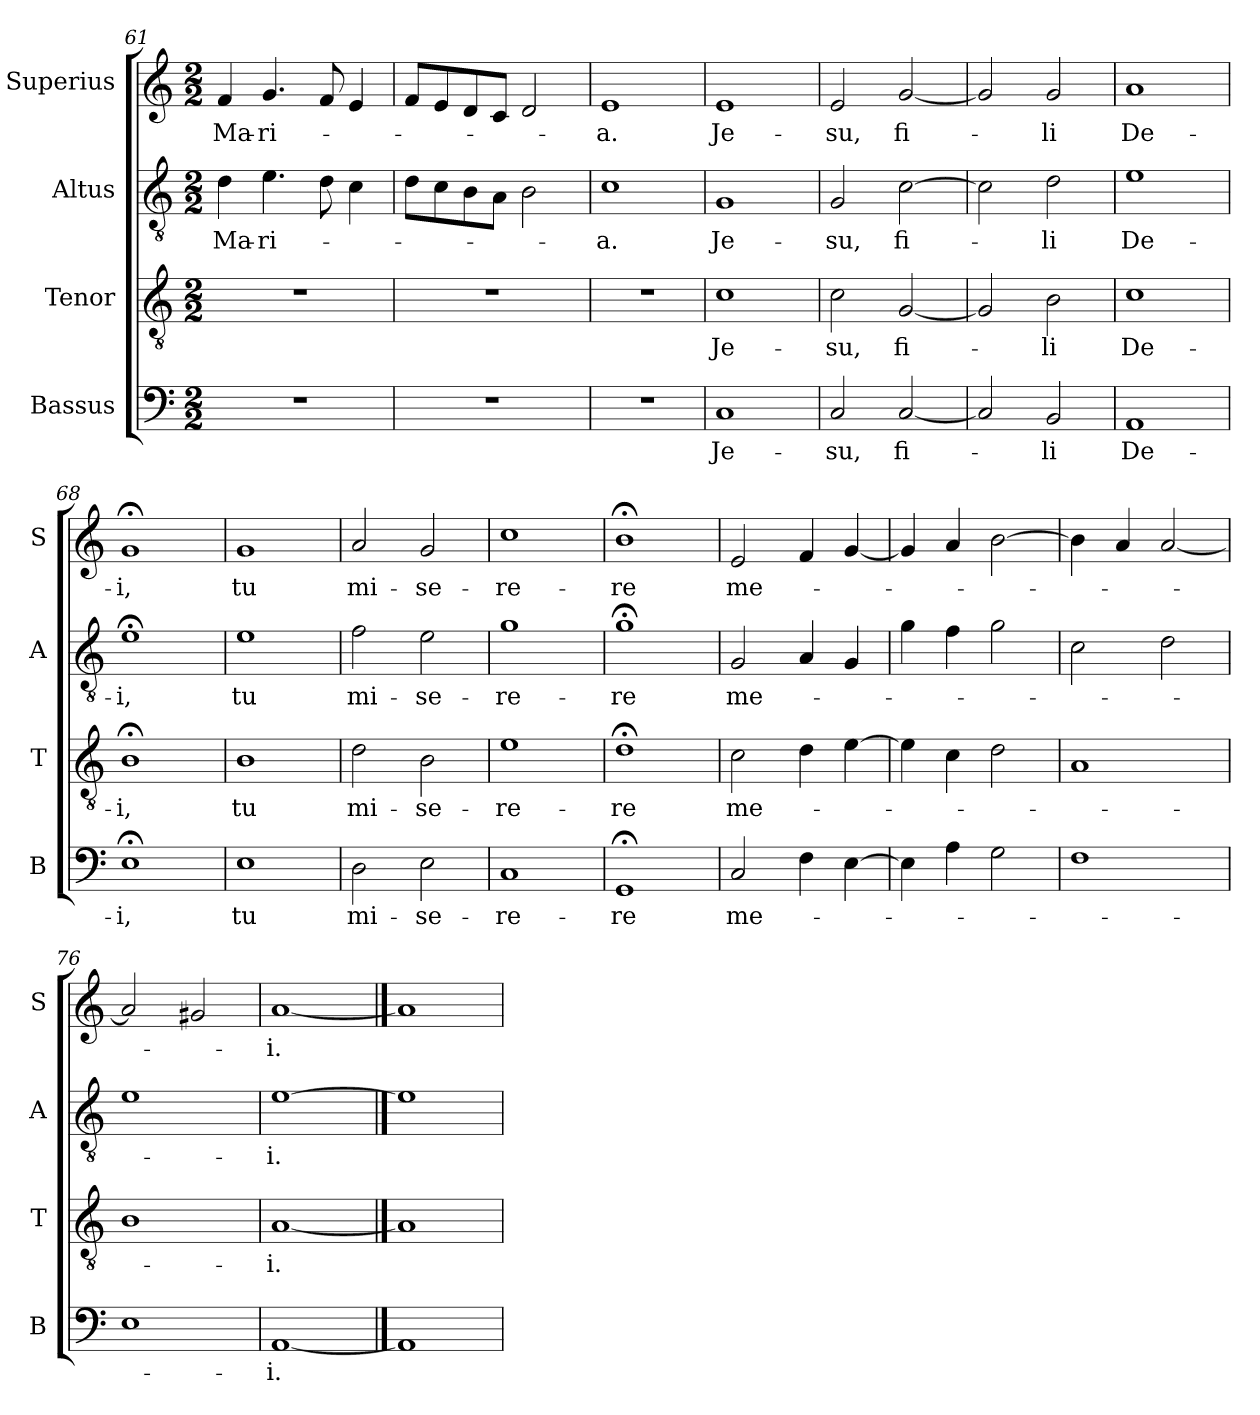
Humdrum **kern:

**kern	**text	**kern	**text	**kern	**text	**kern	**text
*part4	*part4	*part3	*part3	*part2	*part2	*part1	*part1
*staff4	*staff4	*staff3	*staff3	*staff2	*staff2	*staff1	*staff1
*I"Bassus	*	*I"Tenor	*	*I"Altus	*	*I"Superius	*
*I'B	*	*I'T	*	*I'A	*	*I'S	*
*clefF4	*	*clefGv2	*	*clefGv2	*	*clefG2	*
*k[]	*	*k[]	*	*k[]	*	*k[]	*
*M2/2	*	*M2/2	*	*M2/2	*	*M2/2	*
=61	=61	=61	=61	=61	=61	=61	=61
1r	.	1r	.	4d	Ma-	4f	Ma-
.	.	.	.	4.e	-ri-	4.g	-ri-
.	.	.	.	8d	.	8f	.
.	.	.	.	4c	.	4e	.
=62	=62	=62	=62	=62	=62	=62	=62
1r	.	1r	.	8dL	.	8fL	.
.	.	.	.	8c	.	8e	.
.	.	.	.	8B	.	8d	.
.	.	.	.	8AJ	.	8cJ	.
.	.	.	.	2B	.	2d	.
=63	=63	=63	=63	=63	=63	=63	=63
1r	.	1r	.	1c	-a.	1e	-a.
=64	=64	=64	=64	=64	=64	=64	=64
1C	Je-	1c	Je-	1G	Je-	1e	Je-
=65	=65	=65	=65	=65	=65	=65	=65
2C	-su,	2c	-su,	2G	-su,	2e	-su,
[2C	fi-	[2G	fi-	[2c	fi-	[2g	fi-
=66	=66	=66	=66	=66	=66	=66	=66
2C]	.	2G]	.	2c]	.	2g]	.
2BB	-li	2B	-li	2d	-li	2g	-li
=67	=67	=67	=67	=67	=67	=67	=67
1AA	De-	1c	De-	1e	De-	1a	De-
=68	=68	=68	=68	=68	=68	=68	=68
1E;<	-i,	1B;<	-i,	1e;<	-i,	1g;<	-i,
=69	=69	=69	=69	=69	=69	=69	=69
1E	tu	1B	tu	1e	tu	1g	tu
=70	=70	=70	=70	=70	=70	=70	=70
2D	mi-	2d	mi-	2f	mi-	2a	mi-
2E	-se-	2B	-se-	2e	-se-	2g	-se-
=71	=71	=71	=71	=71	=71	=71	=71
1C	-re-	1e	-re-	1g	-re-	1cc	-re-
=72	=72	=72	=72	=72	=72	=72	=72
1GG;<	-re	1d;<	-re	1g;<	-re	1b;<	-re
=73	=73	=73	=73	=73	=73	=73	=73
2C	me-	2c	me-	2G	me-	2e	me-
4F	.	4d	.	4A	.	4f	.
[4E	.	[4e	.	4G	.	[4g	.
=74	=74	=74	=74	=74	=74	=74	=74
4E]	.	4e]	.	4g	.	4g]	.
4A	.	4c	.	4f	.	4a	.
2G	.	2d	.	2g	.	[2b	.
=75	=75	=75	=75	=75	=75	=75	=75
1F	.	1A	.	2c	.	4b]	.
.	.	.	.	.	.	4a	.
.	.	.	.	2d	.	[2a	.
=76	=76	=76	=76	=76	=76	=76	=76
1E	.	1B	.	1e	.	2a]	.
.	.	.	.	.	.	2g#X	.
=77	=77	=77	=77	=77	=77	=77	=77
[1AA	-i.	[1A	-i.	[1e	-i.	[1a	-i.
==78	==78	==78	==78	==78	==78	==78	==78
1AA]	.	1A]	.	1e]	.	1a]	.
=	=	=	=	=	=	=	=
*-	*-	*-	*-	*-	*-	*-	*-
